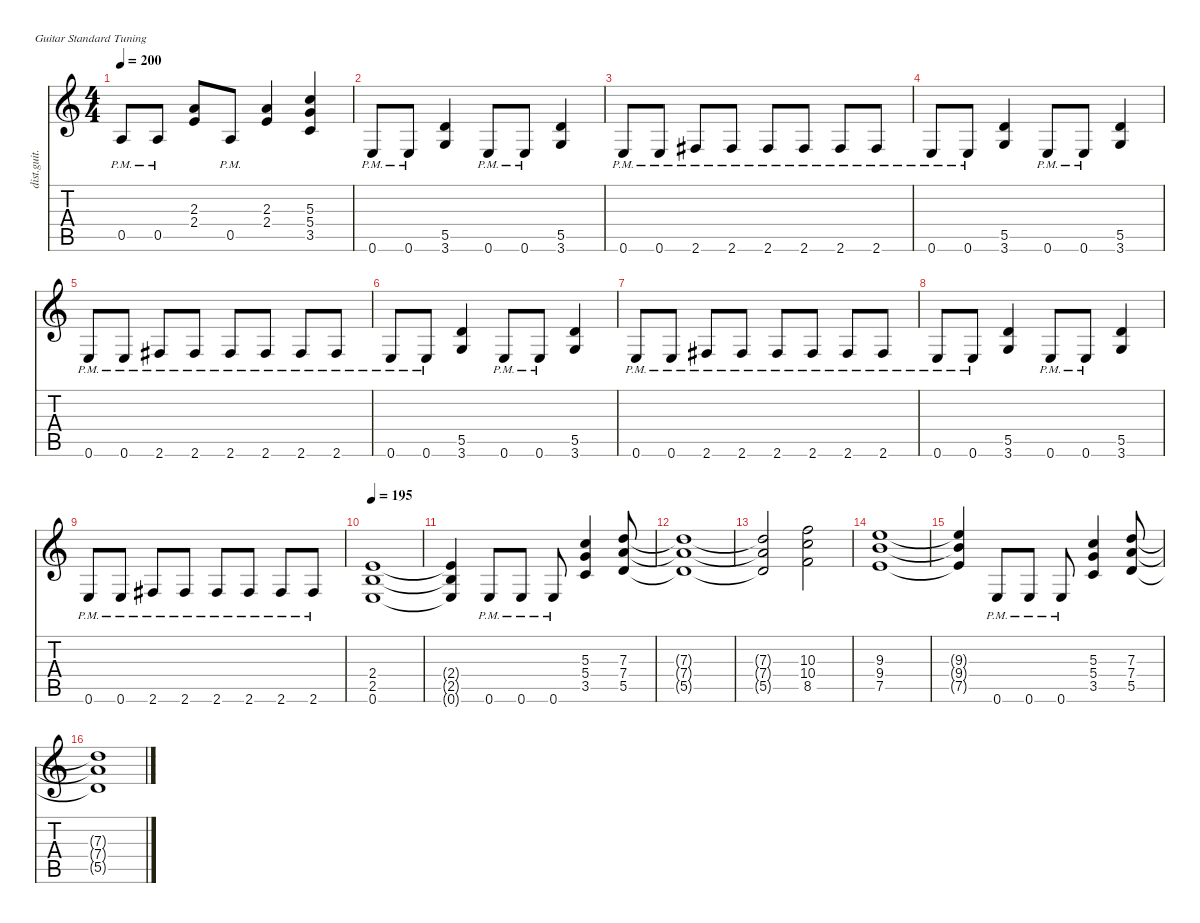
\defaultSystemsLayout 4
\hideDynamics
\bracketExtendMode nobrackets
\otherSystemsTrackNameOrientation horizontal
\track ("James Hetfield (Guitar)" "dist.guit.") {instrument distortionguitar}
\staff {score tabs}
\tuning (E4 B3 G3 D3 A2 E2)
\ts (4 4)
\tempo 200
\clef g2
\ks c
0.5{pm}.8{dy f beam Up} 0.5{pm}.8{beam Up} (2.3 2.4).8{beam Up} 0.5{pm}.8{beam Up} (2.3 2.4).4{beam Up} (5.3 5.4 3.5).4{beam Up} |
0.6{pm}.8{beam Up} 0.6{pm}.8{beam Up} (5.5 3.6).4{beam Up} 0.6{pm}.8{beam Up} 0.6{pm}.8{beam Up} (5.5 3.6).4{beam Up} |
0.6{pm}.8{beam Up} 0.6{pm}.8{beam Up} 2.6{pm acc #}.8{beam Up} 2.6{pm acc #}.8{beam Up} 2.6{pm acc #}.8{beam Up} 2.6{pm acc #}.8{beam Up} 2.6{pm acc #}.8{beam Up} 2.6{pm acc #}.8{beam Up} |
0.6{pm}.8{beam Up} 0.6{pm}.8{beam Up} (5.5 3.6).4{beam Up} 0.6{pm}.8{beam Up} 0.6{pm}.8{beam Up} (5.5 3.6).4{beam Up} |
0.6{pm}.8{beam Up} 0.6{pm}.8{beam Up} 2.6{pm acc #}.8{beam Up} 2.6{pm acc #}.8{beam Up} 2.6{pm acc #}.8{beam Up} 2.6{pm acc #}.8{beam Up} 2.6{pm acc #}.8{beam Up} 2.6{pm acc #}.8{beam Up} |
0.6{pm}.8{beam Up} 0.6{pm}.8{beam Up} (5.5 3.6).4{beam Up} 0.6{pm}.8{beam Up} 0.6{pm}.8{beam Up} (5.5 3.6).4{beam Up} |
0.6{pm}.8{beam Up} 0.6{pm}.8{beam Up} 2.6{pm acc #}.8{beam Up} 2.6{pm acc #}.8{beam Up} 2.6{pm acc #}.8{beam Up} 2.6{pm acc #}.8{beam Up} 2.6{pm acc #}.8{beam Up} 2.6{pm acc #}.8{beam Up} |
0.6{pm}.8{beam Up} 0.6{pm}.8{beam Up} (5.5 3.6).4{beam Up} 0.6{pm}.8{beam Up} 0.6{pm}.8{beam Up} (5.5 3.6).4{beam Up} |
0.6{pm}.8{beam Up} 0.6{pm}.8{beam Up} 2.6{pm acc #}.8{beam Up} 2.6{pm acc #}.8{beam Up} 2.6{pm acc #}.8{beam Up} 2.6{pm acc #}.8{beam Up} 2.6{pm acc #}.8{beam Up} 2.6{pm acc #}.8{beam Up} |
\tempo 195
(2.4 2.5 0.6).1{beam Up} |
(2.4{t} 2.5{t} 0.6{t}).4{beam Up} 0.6{pm}.8{beam Up} 0.6{pm}.8{beam Up} 0.6{pm}.8{beam Up} (5.3 5.4 3.5).4{beam Up} (7.3 7.4 5.5).8{beam Up} |
(7.3{t} 7.4{t} 5.5{t}).1{beam Up} |
(7.3{t} 7.4{t} 5.5{t}).2{beam Up} (10.3 10.4 8.5).2{beam Down} |
(9.3 9.4 7.5).1{beam Up} |
(9.3{t} 9.4{t} 7.5{t}).4{beam Up} 0.6{pm}.8{beam Up} 0.6{pm}.8{beam Up} 0.6{pm}.8{beam Up} (5.3 5.4 3.5).4{beam Up} (7.3 7.4 5.5).8{beam Up} |
(7.3{t} 7.4{t} 5.5{t}).1{beam Up}
